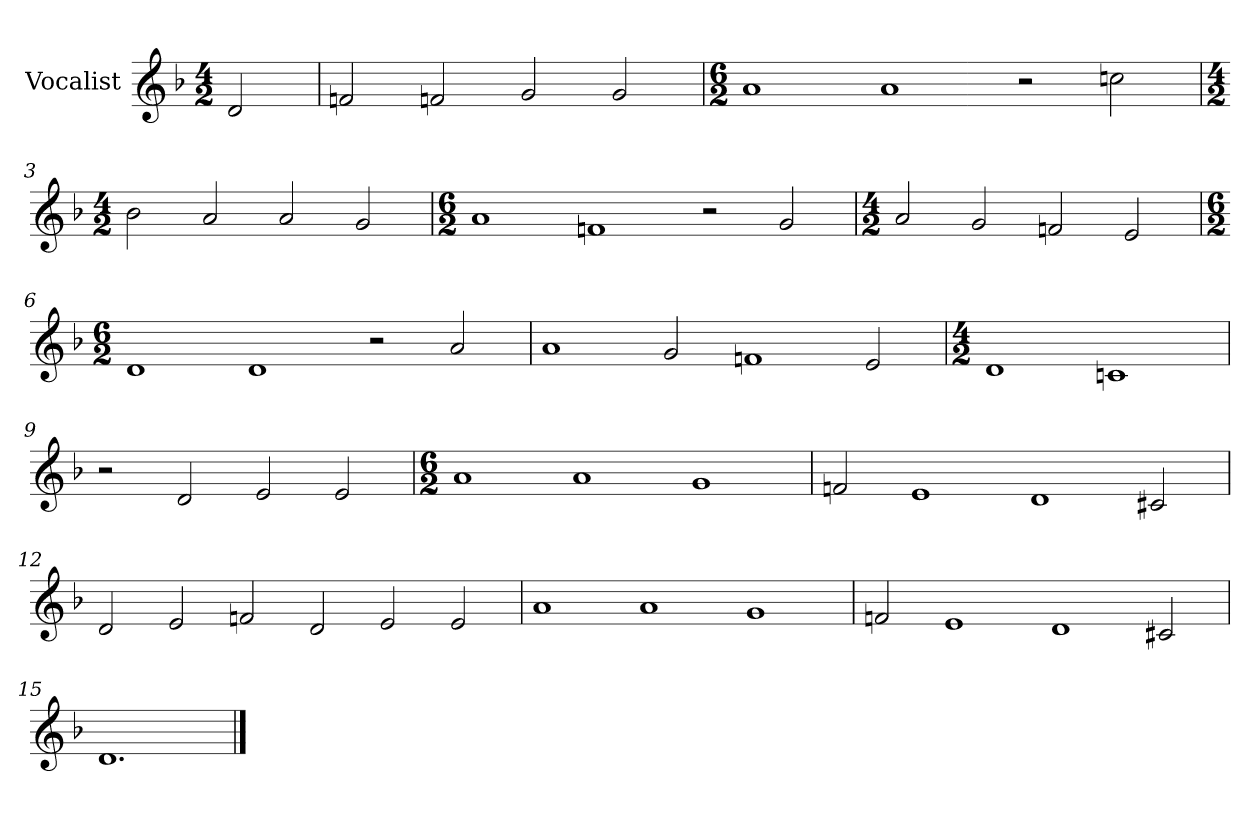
**kern
*part1
*staff1
*I"Vocalist
*k[b-]
*d:
*M4/2
=
2d
=1
2fn
2fn
2g
2g
=2
*M6/2
1a
1a
2r
2ccn
=3
*M4/2
2b-
2a
2a
2g
=4
*M6/2
1a
1fn
2r
2g
=5
*M4/2
2a
2g
2fn
2e
=6
*M6/2
1d
1d
2r
2a
=7
1a
2g
1fn
2e
=8
*M4/2
1d
1cn
=9
2r
2d
2e
2e
=10
*M6/2
1a
1a
1g
=11
2fn
1e
1d
2c#X
=12
2d
2e
2fn
2d
2e
2e
=13
1a
1a
1g
=14
2fn
1e
1d
2c#X
=15
1.d
==
*-
